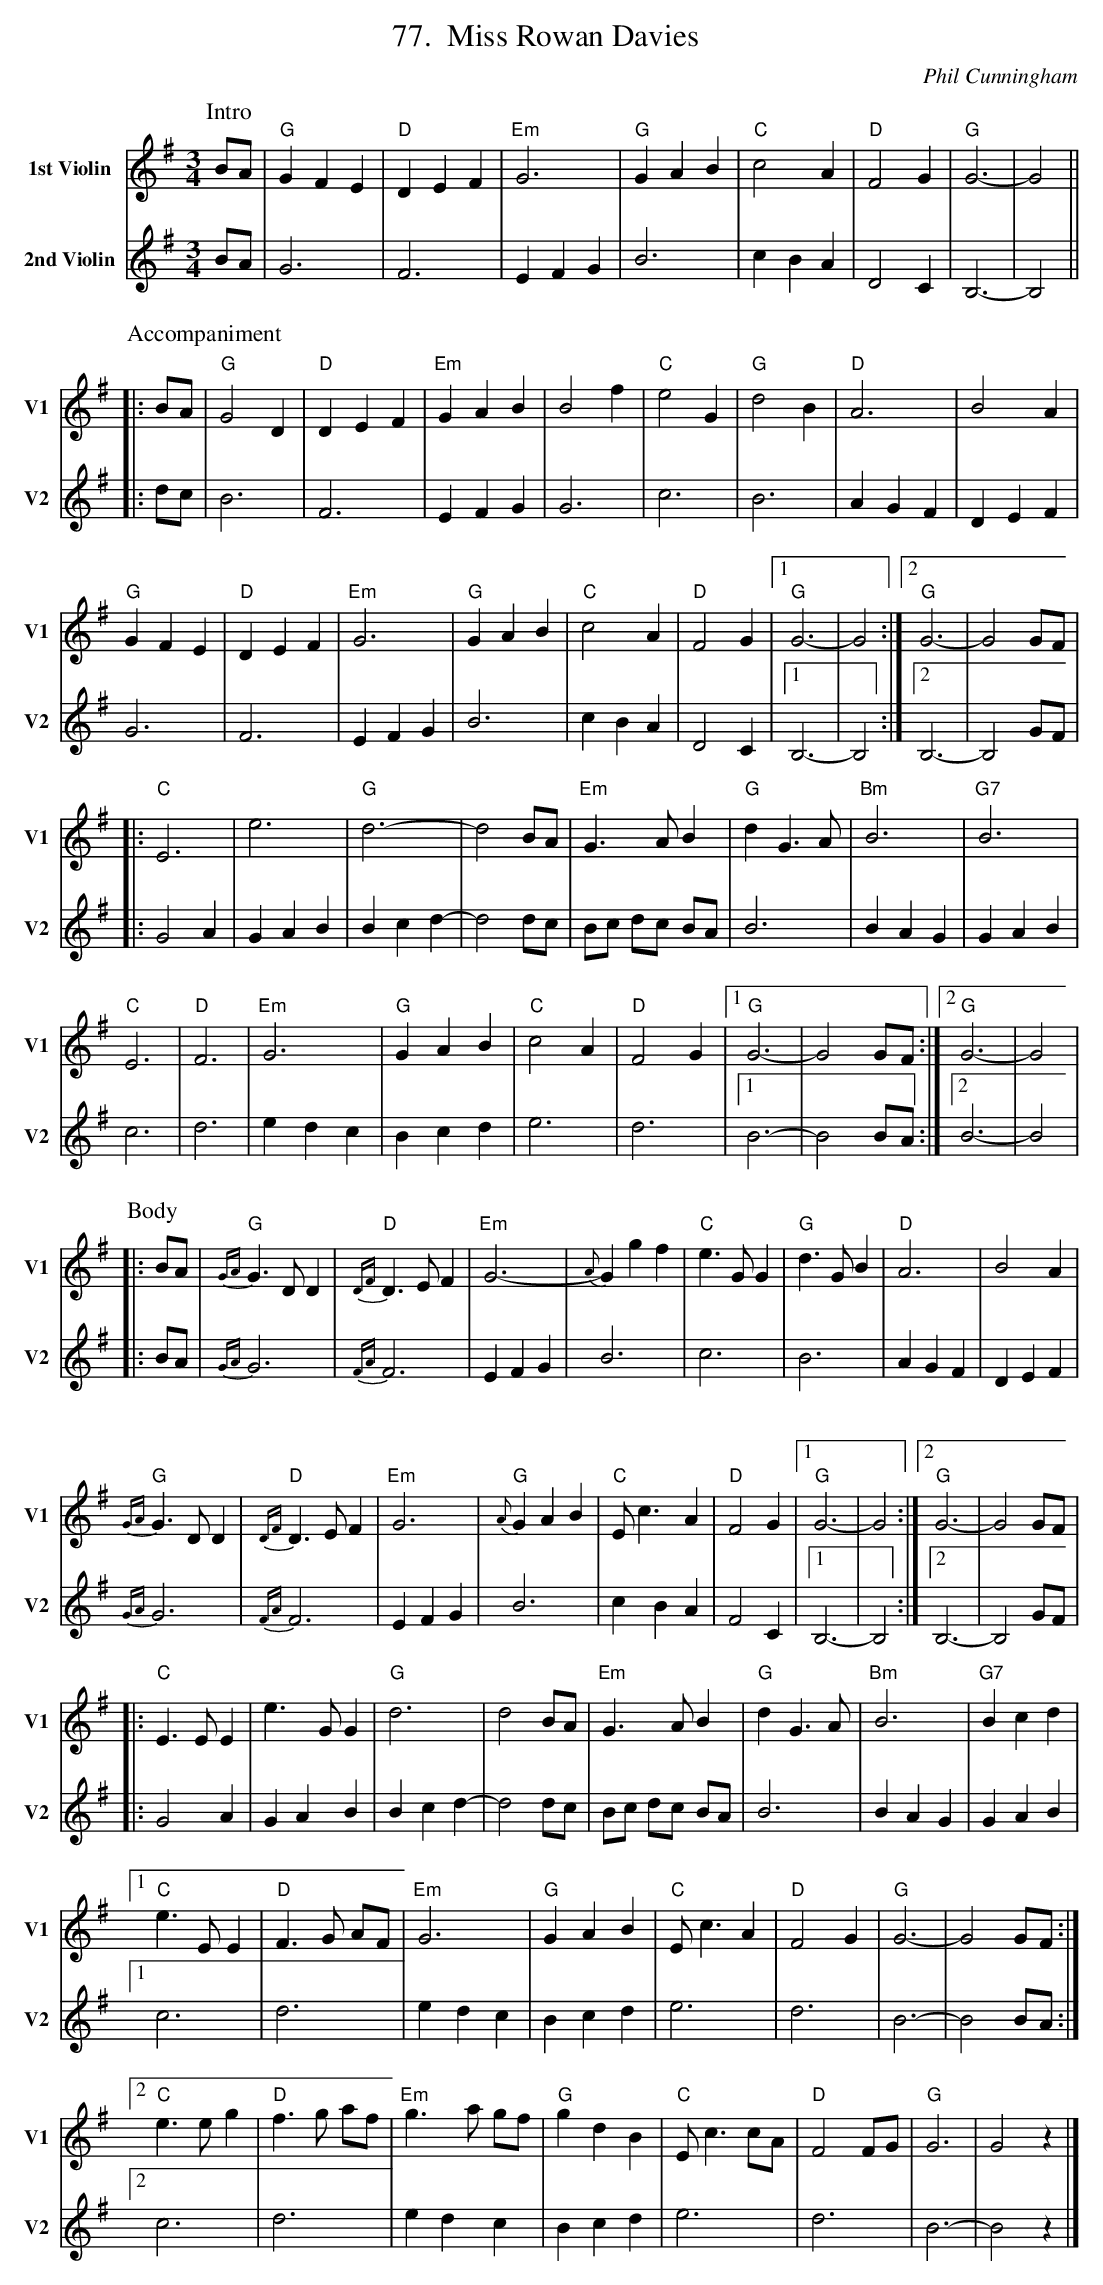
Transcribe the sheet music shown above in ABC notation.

X:1
T:Miss Rowan Davies
C:Phil Cunningham
M:3/4
L:1/8
K:G
P:Intro
V:1 nm="1st Violin" snm=V1
BA|"G"G2F2E2|"D"D2E2F2|"Em"G6|"G"G2A2B2|"C"c4A2|"D"F4G2|"G"G6-|G4||
V:2 nm="2nd Violin" snm=V2
BA|G6|F6|E2F2G2|B6|c2B2A2|D4C2|B,6-|B,4||
P:Accompaniment
V:1
|:BA|"G"G4D2|"D"D2E2F2|"Em"G2A2B2|B4f2|"C"e4 G2|"G"d4B2|"D"A6|B4A2|
"G"G2F2E2|"D"D2E2F2|"Em"G6|"G"G2A2B2|"C"c4A2|"D"F4G2|1"G"G6-|G4:|2"G"G6-|G4GF|
|:"C"E6| e6 |"G" d6- | d4 BA | "Em"G3 A B2 |"G" d2 G3 A |"Bm" B6 | "G7"B6 |
"C"E6|"D"F6|"Em"G6|"G"G2A2B2|"C"c4A2|"D"F4G2|1"G"G6-|G4GF:|2"G"G6-|G4|
V:2
|:dc|B6|F6|E2F2G2|G6|c6|B6|A2G2F2|D2E2F2|
G6|F6|E2F2G2|B6|c2B2A2|D4C2|1B,6-|B,4:|2B,6-|B,4GF|
|:G4A2|G2A2B2|B2c2d2-|d4dc|Bc dc BA|B6|B2A2G2|G2A2B2|
c6|d6|e2d2c2|B2c2d2|e6|d6|1B6-|B4BA:|2B6-|B4|
P:Body
V:1
|:BA|"G"{GA}G3DD2|"D"{DF}D3EF2|"Em"G6-|{A}G2g2f2|"C"e3G G2|"G"d3GB2|"D"A6|B4A2|
"G"{GA}G3DD2|"D"{DF}D3EF2|"Em"G6|"G"{A}G2A2B2|"C"Ec3A2|"D"F4G2|1"G"G6-|G4:|2"G"G6-|G4GF|
|:"C"E3 E E2 | e3 G G2 |"G" d6 | d4 BA | "Em"G3 A B2 |"G" d2 G3 A |"Bm" B6 | "G7"B2 c2 d2 |
[1"C"e3EE2|"D"F3G AF|"Em"G6|"G"G2A2B2|"C"Ec3A2|"D"F4G2|"G"G6-|G4GF:|
[2"C"e3 e g2 |"D" f3 g af |"Em" g3 a gf |"G" g2d2B2 |"C" E c3 cA | "D"F4 FG |"G" G6 | G4 z2|]
V:2
|:BA|{GA}G6|{FA}F6|E2F2G2|B6|c6|B6|A2G2F2|D2E2F2|
{GA}G6|{FA}F6|E2F2G2|B6|c2B2A2|F4C2|1B,6-|B,4:|2B,6-|B,4GF|
|:G4A2|G2A2B2|B2c2d2-|d4dc|Bc dc BA|B6|B2A2G2|G2A2B2|
[1c6|d6|e2d2c2|B2c2d2|e6|d6|B6-|B4BA:|
[2c6|d6|e2d2c2|B2c2d2|e6|d6|B6-|B4z2|]
